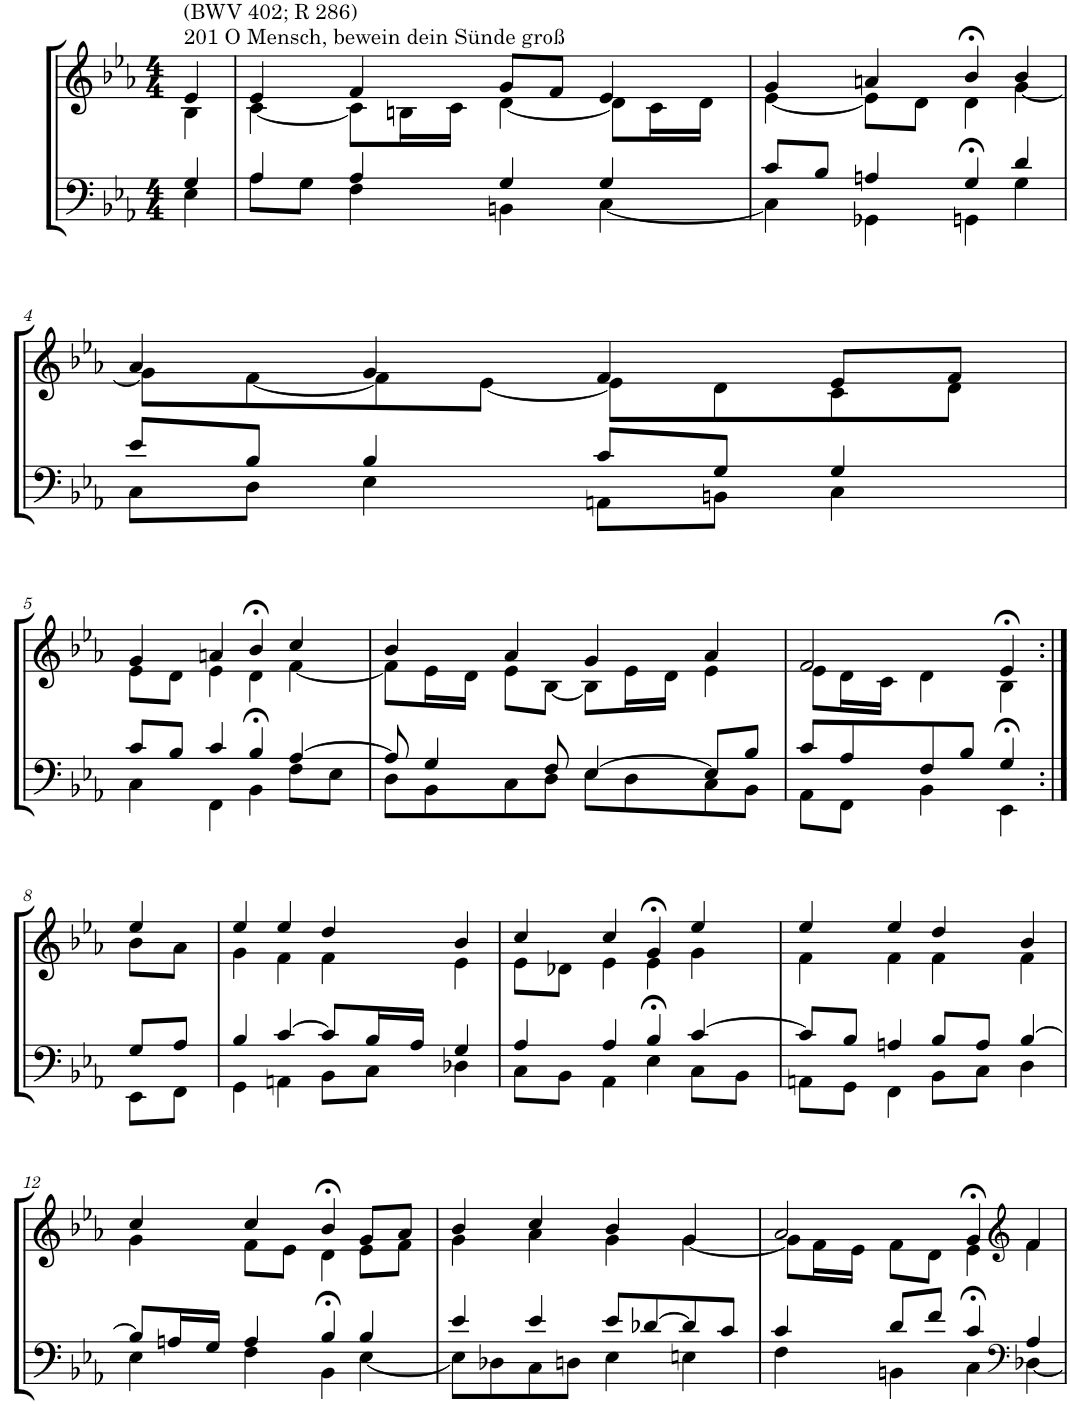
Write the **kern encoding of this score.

**kern	**kern
*part2	*part1
*staff2	*staff1
*I"Tenor/Baß	*I"Sopran/Alt
*clefF4	*clefG2
*k[b-e-a-]	*k[b-e-a-]
*M4/4	*M4/4
=1	=1
*^	*^
!	!	!LO:TX:a:t=201 O Mensch, bewein dein Sünde groß	!
!	!	!LO:TX:a:t=(BWV 402; R 286)	!
4G/	4E-\	4e-/	4B-\
=2	=2	=2	=2
4A-/	8A-\L	4e-/	[4c\
.	8G\J	.	.
4A-/	4F\	4f/	8c\L]
.	.	.	16Bn\L
.	.	.	16c\JJ
4G/	4BBn\	8g/L	[4d\
.	.	8f/J	.
4G/	[4C\	4e-/	8d\L]
.	.	.	16c\L
.	.	.	16d\JJ
=3	=3	=3	=3
8c/L	4C\]	4g/	[4e-\
8B-/J	.	.	.
4An/	4GG-X\	4an/	8e-\L]
.	.	.	8d\J
4G/	4GGn>\	4b->/	4d\
4d/	4G\	4b-/	[4g\
!!LO:LB:g=z	!!
=4	=4	=4	=4
8e-/L	8C\L	4a-/	8g\L]
8B-/J	8D\J	.	[8f\
4B-/	4E-\	4g/	8f\]
.	.	.	[8e-\J
8c/L	8AAn\L	4f/	8e-\L]
8G/J	8BBn\J	.	8d\
4G/	4C\	8e-/L	8c\
.	.	8f/J	8d\J
!!LO:LB:g=z	!!
=5	=5	=5	=5
8c/L	4C\	4g/	8e-\L
8B-/J	.	.	8d\J
4c/	4FF\	4an/	4e-\
4B-/	4BB->\	4b->/	4d\
[4A-/	8F\L	4cc/	[4f\
.	8E-\J	.	.
=6	=6	=6	=6
8A-/]	8D\L	4b-/	8f\L]
4G/	8BB-\	.	16e-\L
.	.	.	16d\JJ
.	8C\	4a-/	8e-\L
8F/	8D\J	.	[8B-\J
[4E-/	8E-\L	4g/	8B-\L]
.	8D\	.	16e-\L
.	.	.	16d\JJ
8E-/L]	8C\	4a-/	4e-\
8B-/J	8BB-\J	.	.
=7	=7	=7	=7
8c/L	8AA-\L	2f/	8e-\L
8A-/	8FF\J	.	16d\L
.	.	.	16c\JJ
8F/	4BB-\	.	4d\
8B-/J	.	.	.
4G/	4EE->\	4e->/	4B-\
!!LO:LB:g=z	!!
=8:|!	=8:|!	=8:|!	=8:|!
8G/L	8EE-\L	4ee-/	8b-\L
8A-/J	8FF\J	.	8a-\J
=9	=9	=9	=9
4B-/	4GG\	4ee-/	4g\
[4c/	4AAn\	4ee-/	4f\
8c/L]	8BB-\L	4dd/	4f\
16B-/L	8C\J	.	.
16A-/JJ	.	.	.
4G/	4D-X\	4b-/	4e-\
=10	=10	=10	=10
4A-/	8C\L	4cc/	8e-\L
.	8BB-\J	.	8d-X\J
4A-/	4AA-\	4cc/	4e-\
4B-/	4E->\	4g>/	4e-\
[4c/	8C\L	4ee-/	4g\
.	8BB-\J	.	.
=11	=11	=11	=11
8c/L]	8AAn\L	4ee-/	4f\
8B-/J	8GG\J	.	.
4An/	4FF\	4ee-/	4f\
8B-/L	8BB-\L	4dd/	4f\
8A/J	8C\J	.	.
[4B-/	4D\	4b-/	4f\
!!LO:LB:g=z	!!
=12	=12	=12	=12
8B-/L]	4E-\	4cc/	4g\
16An/L	.	.	.
16G/JJ	.	.	.
4A/	4F\	4cc/	8f\L
.	.	.	8e-\J
4B-/	4BB->\	4b->/	4d\
4B-/	[4E-\	8g/L	8e-\L
.	.	8a-/J	8f\J
=13	=13	=13	=13
4e-/	8E-\L]	4b-/	4g\
.	8D-X\	.	.
4e-/	8C\	4cc/	4a-\
.	8Dn\J	.	.
8e-/L	4E-\	4b-/	4g\
[8d-X/	.	.	.
8d-/]	4En\	4g/	[4g\
8c/J	.	.	.
=14	=14	=14	=14
4c/	4F\	2a-/	8g\L]
.	.	.	16f\L
.	.	.	16e-\JJ
8d/L	4BBn\	.	8f\L
8f/J	.	.	8d\J
4c/	4C>\	4g>/	4e-\
*clefF4	*	*clefG2	*
4A-/	[4D-X\	4f/	4f\
*v	*v	*	*
*	*v	*v
=	=
*-	*-
